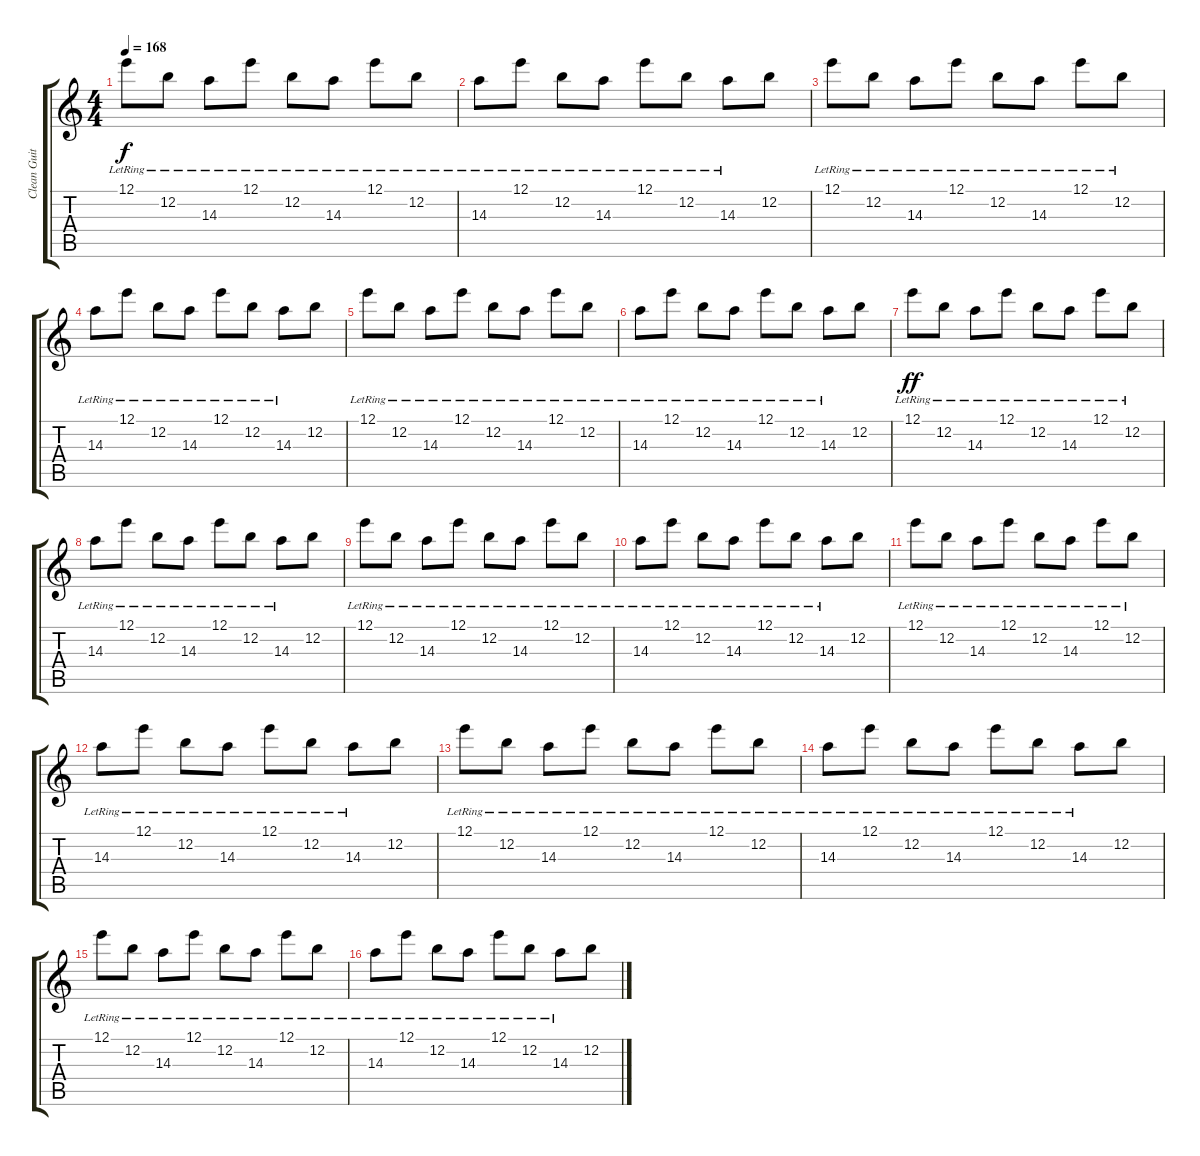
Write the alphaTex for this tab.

\track ("Clean Guitar 1" "Clean Guit") {instrument electricguitarclean}
\staff {score tabs}
\tuning (E4 B3 G3 D3 A2 D2) {hide}
\ts (4 4)
\tempo 168
\clef g2
\ks c
12.1{lr}.8{dy f instrument electricguitarclean} 12.2{lr}.8 14.3{lr}.8 12.1{lr}.8 12.2{lr}.8 14.3{lr}.8 12.1{lr}.8 12.2{lr}.8 |
14.3{lr}.8 12.1{lr}.8 12.2{lr}.8 14.3{lr}.8 12.1{lr}.8 12.2{lr}.8 14.3{lr}.8 12.2.8 |
12.1{lr}.8{instrument electricguitarclean} 12.2{lr}.8 14.3{lr}.8 12.1{lr}.8 12.2{lr}.8 14.3{lr}.8 12.1{lr}.8 12.2{lr}.8 |
14.3{lr}.8 12.1{lr}.8 12.2{lr}.8 14.3{lr}.8 12.1{lr}.8 12.2{lr}.8 14.3{lr}.8 12.2.8 |
12.1{lr}.8{instrument electricguitarclean} 12.2{lr}.8 14.3{lr}.8 12.1{lr}.8 12.2{lr}.8 14.3{lr}.8 12.1{lr}.8 12.2{lr}.8 |
14.3{lr}.8 12.1{lr}.8 12.2{lr}.8 14.3{lr}.8 12.1{lr}.8 12.2{lr}.8 14.3{lr}.8 12.2.8 |
12.1{lr}.8{dy ff instrument electricguitarclean} 12.2{lr}.8 14.3{lr}.8 12.1{lr}.8 12.2{lr}.8 14.3{lr}.8 12.1{lr}.8 12.2{lr}.8 |
14.3{lr}.8 12.1{lr}.8 12.2{lr}.8 14.3{lr}.8 12.1{lr}.8 12.2{lr}.8 14.3{lr}.8 12.2.8 |
12.1{lr}.8{instrument electricguitarclean} 12.2{lr}.8 14.3{lr}.8 12.1{lr}.8 12.2{lr}.8 14.3{lr}.8 12.1{lr}.8 12.2{lr}.8 |
14.3{lr}.8 12.1{lr}.8 12.2{lr}.8 14.3{lr}.8 12.1{lr}.8 12.2{lr}.8 14.3{lr}.8 12.2.8 |
12.1{lr}.8{instrument electricguitarclean} 12.2{lr}.8 14.3{lr}.8 12.1{lr}.8 12.2{lr}.8 14.3{lr}.8 12.1{lr}.8 12.2{lr}.8 |
14.3{lr}.8 12.1{lr}.8 12.2{lr}.8 14.3{lr}.8 12.1{lr}.8 12.2{lr}.8 14.3{lr}.8 12.2.8 |
12.1{lr}.8{instrument electricguitarclean} 12.2{lr}.8 14.3{lr}.8 12.1{lr}.8 12.2{lr}.8 14.3{lr}.8 12.1{lr}.8 12.2{lr}.8 |
14.3{lr}.8 12.1{lr}.8 12.2{lr}.8 14.3{lr}.8 12.1{lr}.8 12.2{lr}.8 14.3{lr}.8 12.2.8 |
12.1{lr}.8{instrument electricguitarclean} 12.2{lr}.8 14.3{lr}.8 12.1{lr}.8 12.2{lr}.8 14.3{lr}.8 12.1{lr}.8 12.2{lr}.8 |
14.3{lr}.8 12.1{lr}.8 12.2{lr}.8 14.3{lr}.8 12.1{lr}.8 12.2{lr}.8 14.3{lr}.8 12.2.8
